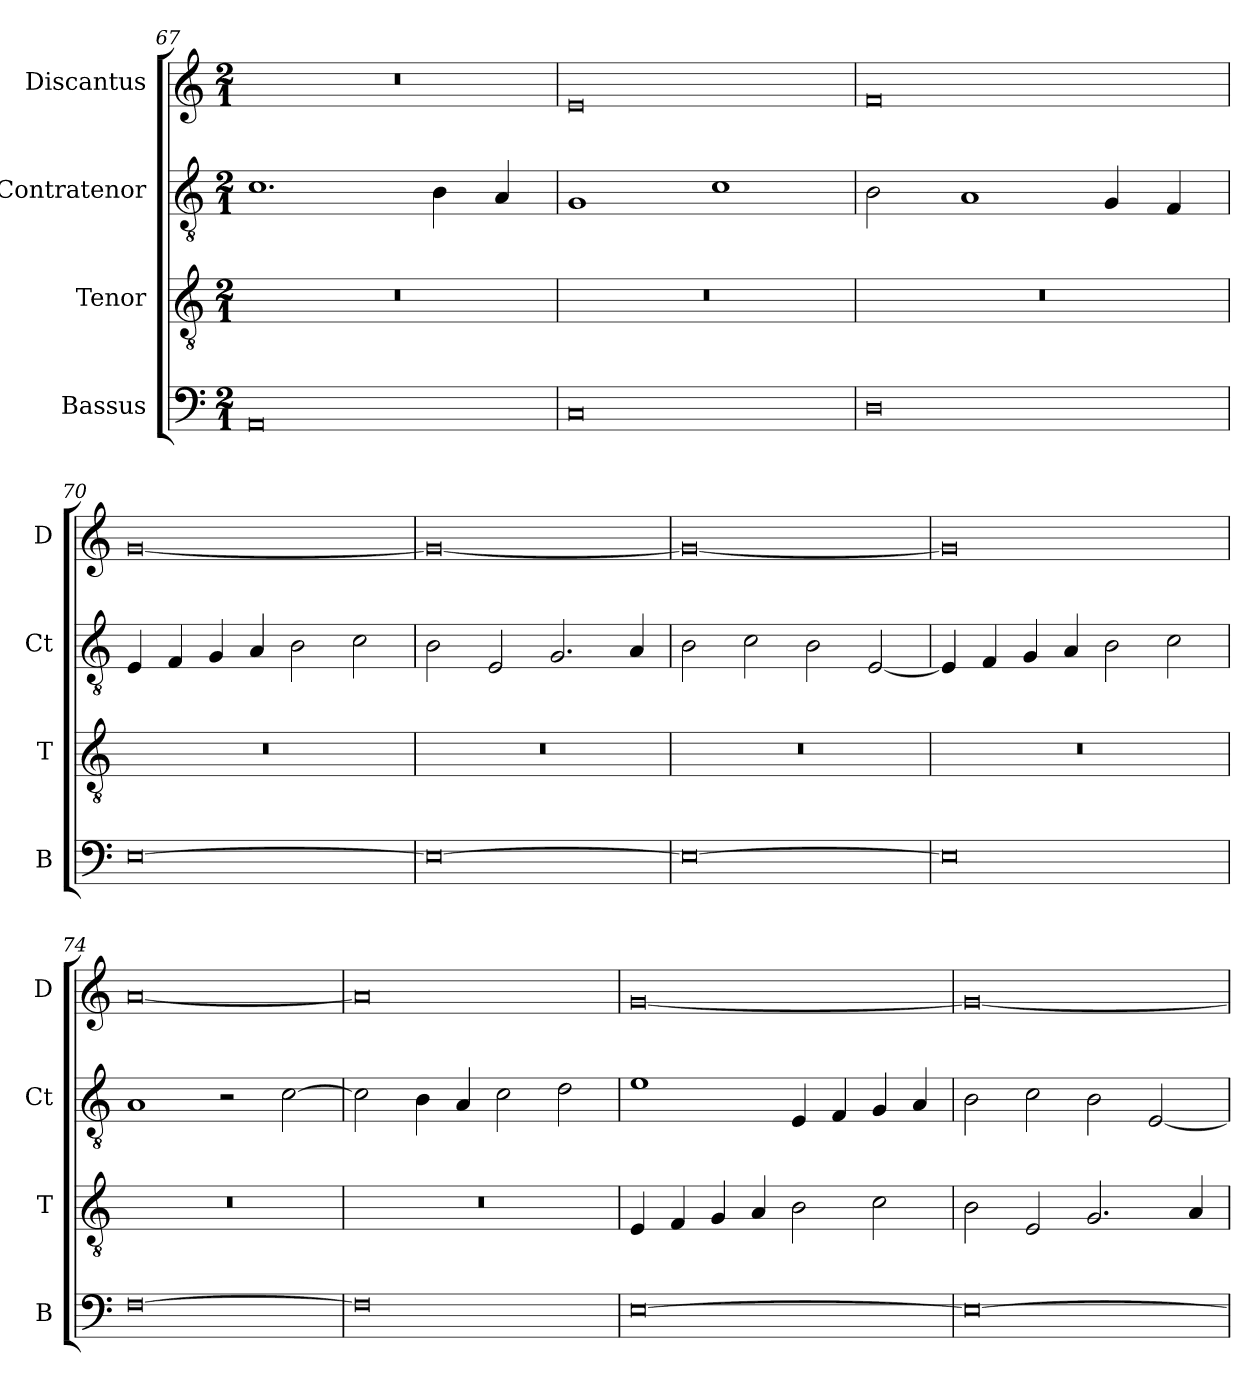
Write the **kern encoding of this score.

**kern	**kern	**kern	**kern
*part4	*part3	*part2	*part1
*staff4	*staff3	*staff2	*staff1
*I"Bassus	*I"Tenor	*I"Contratenor	*I"Discantus
*I'B	*I'T	*I'Ct	*I'D
*clefF4	*clefGv2	*clefGv2	*clefG2
*k[]	*k[]	*k[]	*k[]
*M2/1	*M2/1	*M2/1	*M2/1
=67	=67	=67	=67
0AA	0r	1.c	0r
.	.	4B\	.
.	.	4A/	.
=68	=68	=68	=68
0C	0r	1G	0e
.	.	1c	.
=69	=69	=69	=69
0D	0r	2B\	0f
.	.	1A	.
.	.	4G/	.
.	.	4F/	.
=70	=70	=70	=70
[0E	0r	4E/	[0g
.	.	4F/	.
.	.	4G/	.
.	.	4A/	.
.	.	2B\	.
.	.	2c\	.
=71	=71	=71	=71
0E_	0r	2B\	0g_
.	.	2E/	.
.	.	2.G/	.
.	.	4A/	.
=72	=72	=72	=72
0E_	0r	2B\	0g_
.	.	2c\	.
.	.	2B\	.
.	.	[2E/	.
=73	=73	=73	=73
0E]	0r	4E/]	0g]
.	.	4F/	.
.	.	4G/	.
.	.	4A/	.
.	.	2B\	.
.	.	2c\	.
=74	=74	=74	=74
[0F	0r	1A	[0a
.	.	2r	.
.	.	[2c\	.
=75	=75	=75	=75
0F]	0r	2c\]	0a]
.	.	4B\	.
.	.	4A/	.
.	.	2c\	.
.	.	2d\	.
=76	=76	=76	=76
[0E	4E/	1e	[0g
.	4F/	.	.
.	4G/	.	.
.	4A/	.	.
.	2B\	4E/	.
.	.	4F/	.
.	2c\	4G/	.
.	.	4A/	.
=77	=77	=77	=77
0E_	2B\	2B\	0g_
.	2E/	2c\	.
.	2.G/	2B\	.
.	.	[2E/	.
.	4A/	.	.
=	=	=	=
*-	*-	*-	*-
